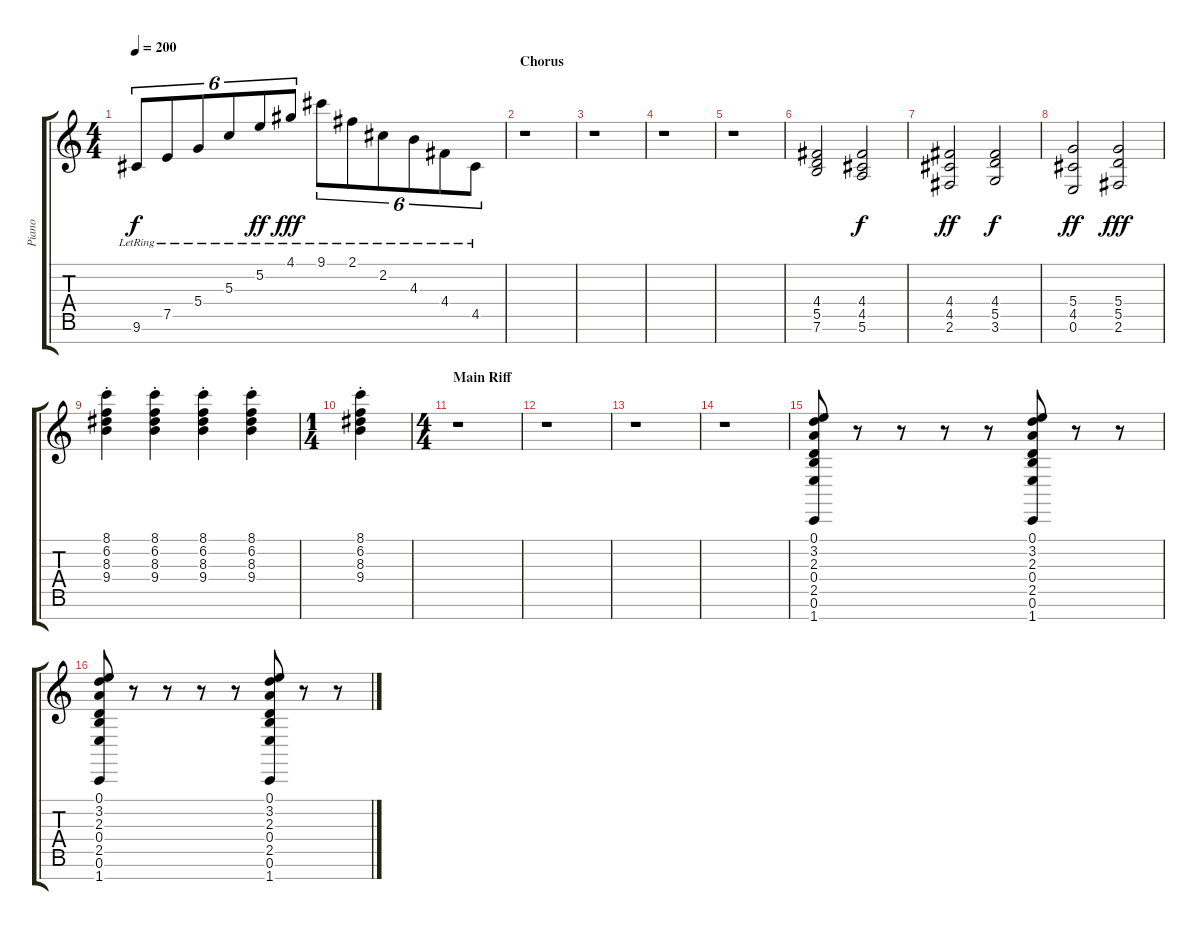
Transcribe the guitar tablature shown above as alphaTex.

\track ("Piano" "Piano") {instrument acousticgrandpiano}
\staff {score tabs}
\tuning (E5 B4 G4 D4 A3 E3 B1) {hide}
\ts (4 4)
\tempo 200
\clef g2
\ks c
9.6{lr}.8{tu (6 4) dy f} 7.5{lr}.8{tu (6 4)} 5.4{lr}.8{tu (6 4)} 5.3{lr}.8{tu (6 4)} 5.2{lr}.8{tu (6 4) dy ff} 4.1{lr}.8{tu (6 4) dy fff} 9.1{lr}.8{tu (6 4)} 2.1{lr}.8{tu (6 4)} 2.2{lr}.8{tu (6 4)} 4.3{lr}.8{tu (6 4)} 4.4{lr}.8{tu (6 4)} 4.5{lr}.8{tu (6 4)} |
\section ("" "Chorus")
r.1 |
r.1 |
r.1 |
r.1 |
(4.4 5.5 7.6).2 (4.4 4.5 5.6).2{dy f} |
(4.4 4.5 2.6).2{dy ff} (4.4 5.5 3.6).2{dy f} |
(5.4 4.5 0.6).2{dy ff} (5.4 5.5 2.6).2{dy fff} |
(8.1{st} 6.2{st} 8.3{st} 9.4{st}).4 (8.1{st} 6.2{st} 8.3{st} 9.4{st}).4 (8.1{st} 6.2{st} 8.3{st} 9.4{st}).4 (8.1{st} 6.2{st} 8.3{st} 9.4{st}).4 |
\ts (1 4)
(8.1{st} 6.2{st} 8.3{st} 9.4{st}).4 |
\ts (4 4)
\section ("" "Main Riff")
r.1 |
r.1 |
r.1 |
r.1 |
(0.1 3.2 2.3 0.4 2.5 0.6 1.7).8 r.8 r.8 r.8 r.8 (0.1 3.2 2.3 0.4 2.5 0.6 1.7).8 r.8 r.8 |
(0.1 3.2 2.3 0.4 2.5 0.6 1.7).8 r.8 r.8 r.8 r.8 (0.1 3.2 2.3 0.4 2.5 0.6 1.7).8 r.8 r.8
